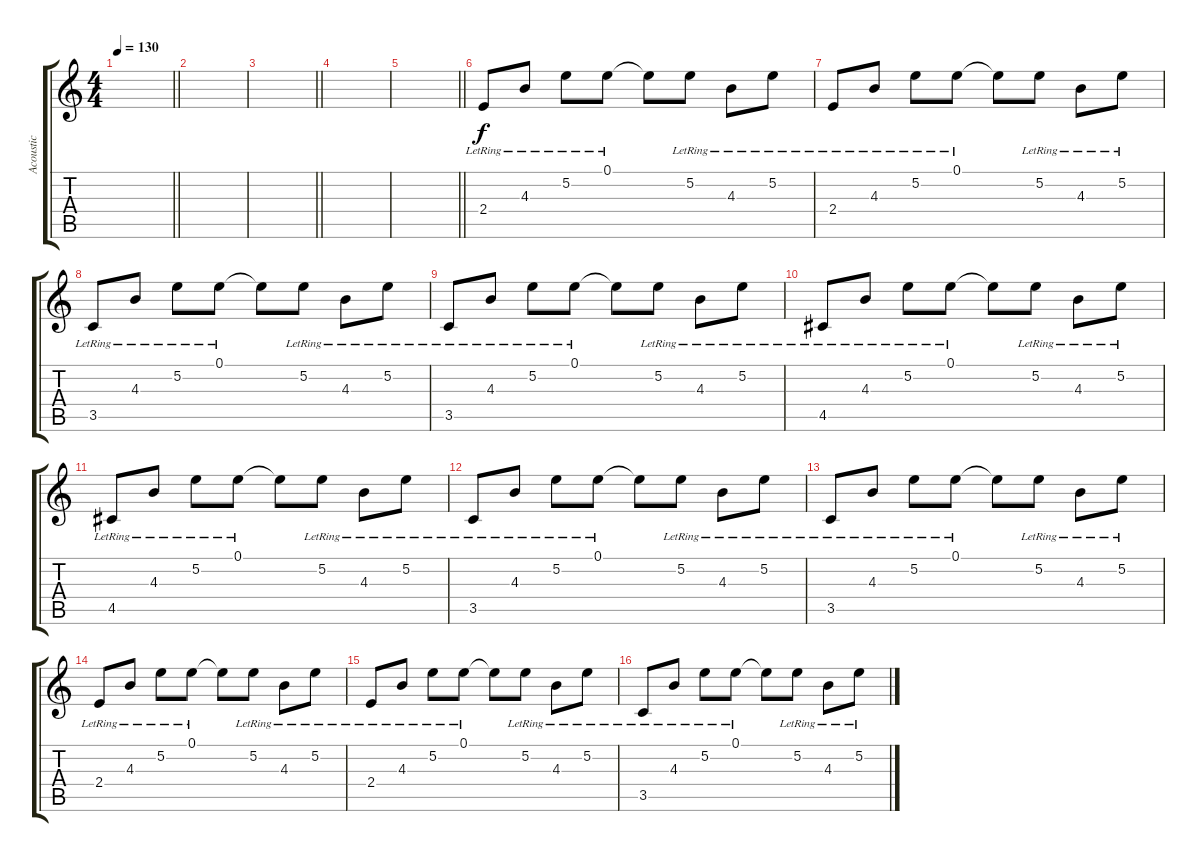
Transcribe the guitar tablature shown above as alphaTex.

\track ("Acoustic" "Acoustic") {instrument acousticguitarsteel}
\staff {score tabs}
\tuning (E4 B3 G3 D3 A2 E2) {hide}
\ts (4 4)
\tempo 130
\clef g2
\barLineRight lightlight
\ks c
|
|
\barLineRight lightlight
|
|
\barLineRight lightlight
|
2.4{lr}.8{volume 16} 4.3{lr}.8 5.2{lr}.8 0.1{lr}.8 0.1{t}.8 5.2{lr}.8 4.3{lr}.8 5.2{lr}.8 |
2.4{lr}.8 4.3{lr}.8 5.2{lr}.8 0.1{lr}.8 0.1{t}.8 5.2{lr}.8 4.3{lr}.8 5.2{lr}.8 |
3.5{lr}.8 4.3{lr}.8 5.2{lr}.8 0.1{lr}.8 0.1{t}.8 5.2{lr}.8 4.3{lr}.8 5.2{lr}.8 |
3.5{lr}.8 4.3{lr}.8 5.2{lr}.8 0.1{lr}.8 0.1{t}.8 5.2{lr}.8 4.3{lr}.8 5.2{lr}.8 |
4.5{lr}.8 4.3{lr}.8 5.2{lr}.8 0.1{lr}.8 0.1{t}.8 5.2{lr}.8 4.3{lr}.8 5.2{lr}.8 |
4.5{lr}.8 4.3{lr}.8 5.2{lr}.8 0.1{lr}.8 0.1{t}.8 5.2{lr}.8 4.3{lr}.8 5.2{lr}.8 |
3.5{lr}.8 4.3{lr}.8 5.2{lr}.8 0.1{lr}.8 0.1{t}.8 5.2{lr}.8 4.3{lr}.8 5.2{lr}.8 |
3.5{lr}.8 4.3{lr}.8 5.2{lr}.8 0.1{lr}.8 0.1{t}.8 5.2{lr}.8 4.3{lr}.8 5.2{lr}.8 |
2.4{lr}.8 4.3{lr}.8 5.2{lr}.8 0.1{lr}.8 0.1{t}.8 5.2{lr}.8 4.3{lr}.8 5.2{lr}.8 |
2.4{lr}.8 4.3{lr}.8 5.2{lr}.8 0.1{lr}.8 0.1{t}.8 5.2{lr}.8 4.3{lr}.8 5.2{lr}.8 |
3.5{lr}.8 4.3{lr}.8 5.2{lr}.8 0.1{lr}.8 0.1{t}.8 5.2{lr}.8 4.3{lr}.8 5.2{lr}.8
